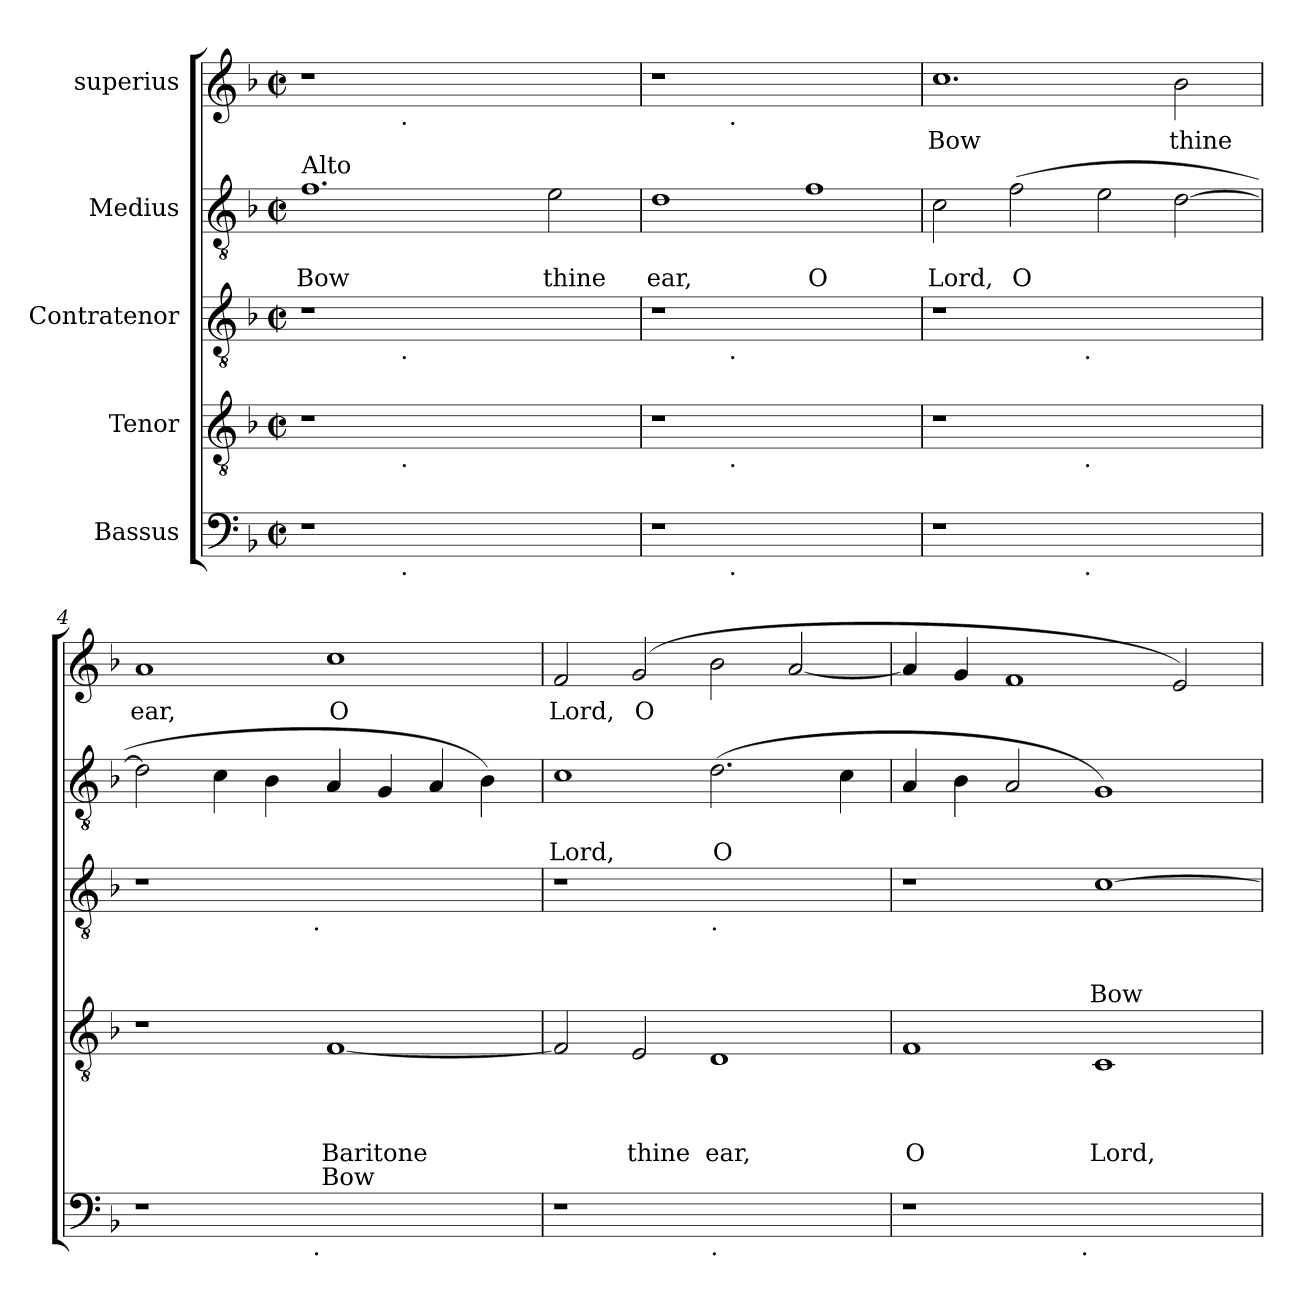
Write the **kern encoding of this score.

**kern	**kern	**text	**text	**text	**text	**text	**kern	**text	**text	**text	**kern	**text	**text	**kern	**text
*part5	*part4	*part4	*part4	*part4	*part4	*part4	*part3	*part3	*part3	*part3	*part2	*part2	*part2	*part1	*part1
*staff5	*staff4	*staff4	*staff4	*staff4	*staff4	*staff4	*staff3	*staff3	*staff3	*staff3	*staff2	*staff2	*staff2	*staff1	*staff1
*I"Bassus	*I"Tenor	*	*	*	*	*	*I"Contratenor	*	*	*	*I"Medius	*	*	*I"superius	*
*clefF4	*clefGv2	*	*	*	*	*	*clefGv2	*	*	*	*clefGv2	*	*	*clefG2	*
*k[b-]	*k[b-]	*	*	*	*	*	*k[b-]	*	*	*	*k[b-]	*	*	*k[b-]	*
*F:	*F:	*	*	*	*	*	*F:	*	*	*	*F:	*	*	*F:	*
*M2/2	*M2/2	*	*	*	*	*	*M2/2	*	*	*	*M2/2	*	*	*M2/2	*
*met(c|)	*met(c|)	*	*	*	*	*	*met(c|)	*	*	*	*met(c|)	*	*	*met(c|)	*
=1	=1	=1	=1	=1	=1	=1	=1	=1	=1	=1	=1	=1	=1	=1	=1
!	!	!	!	!	!	!	!	!	!	!	!LO:TX:a:t=Alto	!	!	!	!
!	!	!	!	!	!	!	!LO:TX:a:t=Tenor I	!	!	!	!	!	!	!	!
!	!LO:TX:a:t=Tenor Ii	!	!	!	!	!	!	!	!	!	!	!	!	!	!
!LO:TX:b:t=Bass	!	!	!	!	!	!	!	!	!	!	!	!	!	!	!
!	!	!	!	!	!	!	!	!	!	!	!	!	!LO:LY:b	!	!
*^	*^	*	*	*	*	*	*^	*	*	*	*	*	*	*^	*
1r	2ryy	1r	2ryy	.	.	.	.	.	1r	2ryy	.	.	.	1.f	.	Bow	1r	2ryy	.
.	16ryy	.	16ryy	.	.	.	.	.	.	16ryy	.	.	.	.	.	.	.	16ryy	.
!	!	!	!	!	!	!	!	!	!	!	!	!	!	!	!	!	!	!LO:TX:b:t=.	!
!	!	!	!	!	!	!	!	!	!	!LO:TX:b:t=.	!	!	!	!	!	!	!	!	!
!	!	!	!LO:TX:b:t=.	!	!	!	!	!	!	!	!	!	!	!	!	!	!	!	!
!	!LO:TX:b:t=.	!	!	!	!	!	!	!	!	!	!	!	!	!	!	!	!	!	!
.	1ryy	.	1ryy	.	.	.	.	.	.	1ryy	.	.	.	.	.	.	.	1ryy	.
1ryy	.	1ryy	.	.	.	.	.	.	1ryy	.	.	.	.	.	.	.	1ryy	.	.
!	!	!	!	!	!	!	!	!	!	!	!	!	!	!	!	!LO:LY:b	!	!	!
.	.	.	.	.	.	.	.	.	.	.	.	.	.	2e\	.	thine	.	.	.
.	4..ryy	.	4..ryy	.	.	.	.	.	.	4..ryy	.	.	.	.	.	.	.	4..ryy	.
=2	=2	=2	=2	=2	=2	=2	=2	=2	=2	=2	=2	=2	=2	=2	=2	=2	=2	=2	=2
!	!	!	!	!	!	!	!	!	!	!	!	!	!	!	!	!LO:LY:b	!	!	!
1r	2ryy	1r	2ryy	.	.	.	.	.	1r	2ryy	.	.	.	1d	.	ear,	1r	2ryy	.
!	!	!	!	!	!	!	!	!	!	!	!	!	!	!	!	!	!	!LO:TX:b:t=.	!
!	!	!	!	!	!	!	!	!	!	!LO:TX:b:t=.	!	!	!	!	!	!	!	!	!
!	!	!	!LO:TX:b:t=.	!	!	!	!	!	!	!	!	!	!	!	!	!	!	!	!
!	!LO:TX:b:t=.	!	!	!	!	!	!	!	!	!	!	!	!	!	!	!	!	!	!
.	1.ryy	.	1.ryy	.	.	.	.	.	.	1.ryy	.	.	.	.	.	.	.	1.ryy	.
!	!	!	!	!	!	!	!	!	!	!	!	!	!	!	!	!LO:LY:b	!	!	!
1ryy	.	1ryy	.	.	.	.	.	.	1ryy	.	.	.	.	1f	.	O	1ryy	.	.
=3	=3	=3	=3	=3	=3	=3	=3	=3	=3	=3	=3	=3	=3	=3	=3	=3	=3	=3	=3
!	!	!	!	!	!	!	!	!	!	!	!	!	!	!	!	!LO:LY:b	!	!	!LO:LY:b
*	*	*	*	*	*	*	*	*	*	*	*	*	*	*	*	*	*v	*v	*
1r	2ryy	1r	2ryy	.	.	.	.	.	1r	2ryy	.	.	.	2c\	.	Lord,	1.cc	Bow
!	!	!	!	!	!	!	!	!	!	!	!	!	!	!	!	!LO:LY:b	!	!
.	4...ryy	.	4...ryy	.	.	.	.	.	.	4...ryy	.	.	.	(>2f\	.	O	.	.
!	!	!	!	!	!	!	!	!	!	!LO:TX:b:t=.	!	!	!	!	!	!	!	!
!	!	!	!LO:TX:b:t=.	!	!	!	!	!	!	!	!	!	!	!	!	!	!	!
!	!LO:TX:b:t=.	!	!	!	!	!	!	!	!	!	!	!	!	!	!	!	!	!
.	1ryy	.	1ryy	.	.	.	.	.	.	1ryy	.	.	.	.	.	.	.	.
1ryy	.	1ryy	.	.	.	.	.	.	1ryy	.	.	.	.	2e\	.	.	.	.
!	!	!	!	!	!	!	!	!	!	!	!	!	!	!	!	!	!	!LO:LY:b
.	.	.	.	.	.	.	.	.	.	.	.	.	.	[>2d\	.	.	2b-\	thine
.	32ryy	.	32ryy	.	.	.	.	.	.	32ryy	.	.	.	.	.	.	.	.
=4	=4	=4	=4	=4	=4	=4	=4	=4	=4	=4	=4	=4	=4	=4	=4	=4	=4	=4
!	!	!	!	!	!	!	!	!	!	!	!	!	!	!	!	!	!	!LO:LY:b
*	*	*v	*v	*	*	*	*	*	*	*	*	*	*	*	*	*	*	*
1r	2ryy	1r	.	.	.	.	.	1r	2ryy	.	.	.	2d\]	.	.	1a	ear,
.	4...ryy	.	.	.	.	.	.	.	4...ryy	.	.	.	4c\	.	.	.	.
.	.	.	.	.	.	.	.	.	.	.	.	.	4B-\	.	.	.	.
!	!	!	!	!	!	!	!	!	!LO:TX:b:t=.	!	!	!	!	!	!	!	!
!	!LO:TX:b:t=.	!	!	!	!	!	!	!	!	!	!	!	!	!	!	!	!
.	1ryy	.	.	.	.	.	.	.	1ryy	.	.	.	.	.	.	.	.
!	!	!	!	!	!	!LO:LY:b:rj	!LO:LY:b:rj	!	!	!	!	!	!	!	!	!	!LO:LY:b
1ryy	.	[<1F	.	.	.	Baritone	Bow	1ryy	.	.	.	.	4A/	.	.	1cc	O
.	.	.	.	.	.	.	.	.	.	.	.	.	4G/	.	.	.	.
.	.	.	.	.	.	.	.	.	.	.	.	.	4A/	.	.	.	.
.	.	.	.	.	.	.	.	.	.	.	.	.	4B-\)	.	.	.	.
.	32ryy	.	.	.	.	.	.	.	32ryy	.	.	.	.	.	.	.	.
!!LO:LB:g=z
=5	=5	=5	=5	=5	=5	=5	=5	=5	=5	=5	=5	=5	=5	=5	=5	=5	=5
!	!	!	!	!	!	!	!	!	!	!	!	!	!	!	!LO:LY:b	!	!LO:LY:b
*v	*v	*	*	*	*	*	*	*v	*v	*	*	*	*	*	*	*	*
1r	2F/]	.	.	.	.	.	1r	.	.	.	1c	.	Lord,	2f/	Lord,
!	!	!	!	!	!LO:LY:b	!	!	!	!	!	!	!	!	!	!LO:LY:b
.	2E/	.	.	.	thine	.	.	.	.	.	.	.	.	(2g/	O
!	!	!	!	!	!	!	!LO:TX:b:t=.	!	!	!	!	!	!	!	!
!LO:TX:b:t=.	!	!	!	!	!	!	!	!	!	!	!	!	!	!	!
!	!	!	!	!	!LO:LY:b	!	!	!	!	!	!	!	!LO:LY:b	!	!
1ryy	1D	.	.	.	ear,	.	1ryy	.	.	.	(>2.d\	.	O	2b-\	.
.	.	.	.	.	.	.	.	.	.	.	.	.	.	[<2a/	.
.	.	.	.	.	.	.	.	.	.	.	4c\	.	.	.	.
=6	=6	=6	=6	=6	=6	=6	=6	=6	=6	=6	=6	=6	=6	=6	=6
!	!	!	!	!	!LO:LY:b	!	!	!	!	!	!	!	!	!	!
*^	*	*	*	*	*	*	*	*	*	*	*	*	*	*	*
1r	2ryy	1F	.	.	.	O	.	1r	.	.	.	4A/	.	.	4a/]	.
.	.	.	.	.	.	.	.	.	.	.	.	4B-\	.	.	4g/	.
.	4...ryy	.	.	.	.	.	.	.	.	.	.	2A/	.	.	1f	.
!	!LO:TX:b:t=.	!	!	!	!	!	!	!	!	!	!	!	!	!	!	!
.	1ryy	.	.	.	.	.	.	.	.	.	.	.	.	.	.	.
!	!	!	!	!	!	!LO:LY:b	!	!	!	!	!LO:LY:b	!	!	!	!	!
1ryy	.	1C	.	.	.	Lord,	.	[>1c	.	.	Bow	1G)	.	.	.	.
.	.	.	.	.	.	.	.	.	.	.	.	.	.	.	2e/)	.
.	32ryy	.	.	.	.	.	.	.	.	.	.	.	.	.	.	.
*v	*v	*	*	*	*	*	*	*	*	*	*	*	*	*	*	*
=	=	=	=	=	=	=	=	=	=	=	=	=	=	=	=
*-	*-	*-	*-	*-	*-	*-	*-	*-	*-	*-	*-	*-	*-	*-	*-
